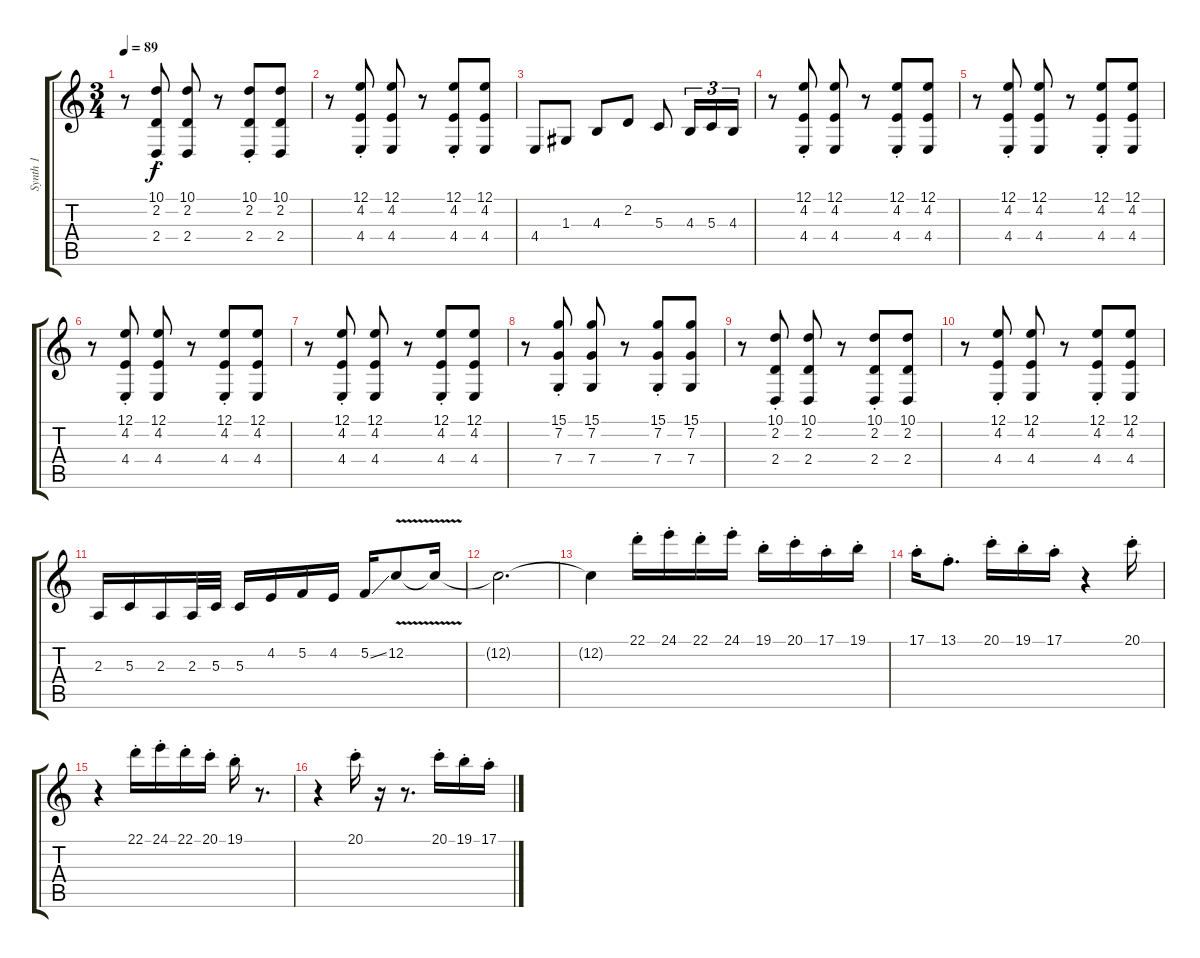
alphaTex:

\track ("Synth 1 " "Synth 1 ") {instrument choiraahs}
\staff {score tabs}
\tuning (E4 C4 G3 C3 G2 C2) {hide}
\ts (3 4)
\tempo 89
\clef g2
\ks c
r.8{dy f} (10.1{st} 2.2{st} 2.4{st}).8 (10.1 2.2 2.4).8 r.8 (10.1{st} 2.2{st} 2.4{st}).8 (10.1 2.2 2.4).8 |
r.8 (12.1{st} 4.2{st} 4.4{st}).8 (12.1 4.2 4.4).8 r.8 (12.1{st} 4.2{st} 4.4{st}).8 (12.1 4.2 4.4).8 |
4.4.8 1.3.8 4.3.8 2.2.8 5.3.8 4.3.16{tu (3 2)} 5.3.16{tu (3 2)} 4.3.16{tu (3 2)} |
r.8 (12.1{st} 4.2{st} 4.4{st}).8 (12.1 4.2 4.4).8 r.8 (12.1{st} 4.2{st} 4.4{st}).8 (12.1 4.2 4.4).8 |
r.8 (12.1{st} 4.2{st} 4.4{st}).8 (12.1 4.2 4.4).8 r.8 (12.1{st} 4.2{st} 4.4{st}).8 (12.1 4.2 4.4).8 |
r.8 (12.1{st} 4.2{st} 4.4{st}).8 (12.1 4.2 4.4).8 r.8 (12.1{st} 4.2{st} 4.4{st}).8 (12.1 4.2 4.4).8 |
r.8 (12.1{st} 4.2{st} 4.4{st}).8 (12.1 4.2 4.4).8 r.8 (12.1{st} 4.2{st} 4.4{st}).8 (12.1 4.2 4.4).8 |
r.8 (15.1{st} 7.2{st} 7.4{st}).8 (15.1 7.2 7.4).8 r.8 (15.1{st} 7.2{st} 7.4{st}).8 (15.1 7.2 7.4).8 |
r.8 (10.1{st} 2.2{st} 2.4{st}).8 (10.1 2.2 2.4).8 r.8 (10.1{st} 2.2{st} 2.4{st}).8 (10.1 2.2 2.4).8 |
r.8 (12.1{st} 4.2{st} 4.4{st}).8 (12.1 4.2 4.4).8 r.8 (12.1{st} 4.2{st} 4.4{st}).8 (12.1 4.2 4.4).8 |
2.3.16 5.3.16 2.3.16 2.3.32 5.3.32 5.3.16 4.2.16 5.2.16 4.2.16 5.2{ss}.16 12.2{v}.8 12.2{t}.16 |
12.2{t}.2{d} |
12.2{t}.4 22.1{st}.16 24.1{st}.16 22.1{st}.16 24.1{st}.16 19.1{st}.16 20.1{st}.16 17.1{st}.16 19.1{st}.16 |
17.1{st}.16 13.1{st}.8{d} 20.1{st}.16 19.1{st}.16 17.1{st}.16 r.4 20.1{st}.16 |
r.4 22.1{st}.16 24.1{st}.16 22.1{st}.16 20.1{st}.16 19.1{st}.16 r.8{d} |
r.4 20.1{st}.16 r.16 r.8{d} 20.1{st}.16 19.1{st}.16 17.1{st}.16
